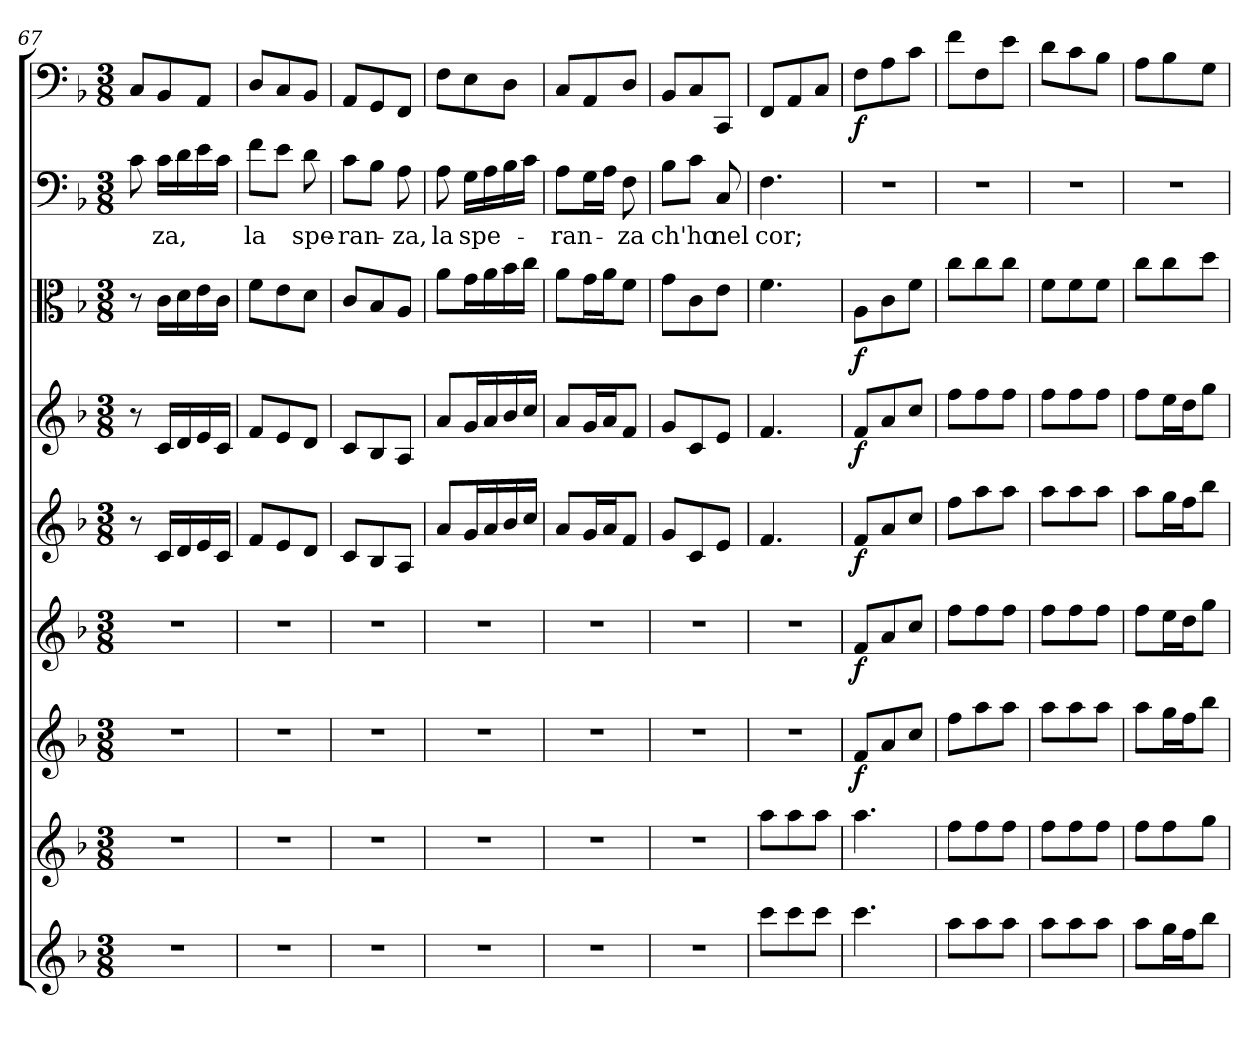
**kern	**kern	**kern	**dynam	**kern	**dynam	**kern	**dynam	**kern	**dynam	**kern	**dynam	**kern	**text	**kern	**dynam
*part9	*part8	*part7	*part7	*part6	*part6	*part5	*part5	*part4	*part4	*part3	*part3	*part2	*part2	*part1	*part1
*staff9	*staff8	*staff7	*staff7	*staff6	*staff6	*staff5	*staff5	*staff4	*staff4	*staff3	*staff3	*staff2	*staff2	*staff1	*staff1
*clefG2	*clefG2	*clefG2	*	*clefG2	*	*clefG2	*	*clefG2	*	*clefC3	*	*clefF4	*	*clefF4	*
*k[b-]	*k[b-]	*k[b-]	*	*k[b-]	*	*k[b-]	*	*k[b-]	*	*k[b-]	*	*k[b-]	*	*k[b-]	*
*F:	*F:	*F:	*	*F:	*	*F:	*	*F:	*	*F:	*	*F:	*	*F:	*
*M3/8	*M3/8	*M3/8	*	*M3/8	*	*M3/8	*	*M3/8	*	*M3/8	*	*M3/8	*	*M3/8	*
=67	=67	=67	=67	=67	=67	=67	=67	=67	=67	=67	=67	=67	=67	=67	=67
4.r	4.r	4.r	.	4.r	.	8r	.	8r	.	8r	.	8c\	.	8C/L	.
.	.	.	.	.	.	16c/LL	.	16c/LL	.	16c\LL	.	16c\LL	-za,	8BB-/	.
.	.	.	.	.	.	16d/	.	16d/	.	16d\	.	16d\	.	.	.
.	.	.	.	.	.	16e/	.	16e/	.	16e\	.	16e\	.	8AA/J	.
.	.	.	.	.	.	16c/JJ	.	16c/JJ	.	16c\JJ	.	16c\JJ	.	.	.
=68	=68	=68	=68	=68	=68	=68	=68	=68	=68	=68	=68	=68	=68	=68	=68
4.r	4.r	4.r	.	4.r	.	8f/L	.	8f/L	.	8f\L	.	8f\L	la	8D/L	.
.	.	.	.	.	.	8e/	.	8e/	.	8e\	.	8e\J	.	8C/	.
.	.	.	.	.	.	8d/J	.	8d/J	.	8d\J	.	8d\	spe-	8BB-/J	.
=69	=69	=69	=69	=69	=69	=69	=69	=69	=69	=69	=69	=69	=69	=69	=69
4.r	4.r	4.r	.	4.r	.	8c/L	.	8c/L	.	8c/L	.	8c\L	-ran-	8AA/L	.
.	.	.	.	.	.	8B-/	.	8B-/	.	8B-/	.	8B-\J	.	8GG/	.
.	.	.	.	.	.	8A/J	.	8A/J	.	8A/J	.	8A\	-za,	8FF/J	.
=70	=70	=70	=70	=70	=70	=70	=70	=70	=70	=70	=70	=70	=70	=70	=70
4.r	4.r	4.r	.	4.r	.	8a/L	.	8a/L	.	8a\L	.	8A\	la	8F\L	.
.	.	.	.	.	.	16g/L	.	16g/L	.	16g\L	.	16G\LL	spe-	8E\	.
.	.	.	.	.	.	16a/	.	16a/	.	16a\	.	16A\	.	.	.
.	.	.	.	.	.	16b-/	.	16b-/	.	16b-\	.	16B-\	.	8D\J	.
.	.	.	.	.	.	16cc/JJ	.	16cc/JJ	.	16cc\JJ	.	16c\JJ	.	.	.
=71	=71	=71	=71	=71	=71	=71	=71	=71	=71	=71	=71	=71	=71	=71	=71
4.r	4.r	4.r	.	4.r	.	8a/L	.	8a/L	.	8a\L	.	8A\L	-ran-	8C/L	.
.	.	.	.	.	.	16g/L	.	16g/L	.	16g\L	.	16G\L	.	8AA/	.
.	.	.	.	.	.	16a/J	.	16a/J	.	16a\J	.	16A\JJ	.	.	.
.	.	.	.	.	.	8f/J	.	8f/J	.	8f\J	.	8F\	-za	8D/J	.
=72	=72	=72	=72	=72	=72	=72	=72	=72	=72	=72	=72	=72	=72	=72	=72
4.r	4.r	4.r	.	4.r	.	8g/L	.	8g/L	.	8g\L	.	8B-\L	ch'ho	8BB-/L	.
.	.	.	.	.	.	8c/	.	8c/	.	8c\	.	8c\J	.	8C/	.
.	.	.	.	.	.	8e/J	.	8e/J	.	8e\J	.	8C/	nel	8CC/J	.
=73	=73	=73	=73	=73	=73	=73	=73	=73	=73	=73	=73	=73	=73	=73	=73
8ccc\L	8aa\L	4.r	.	4.r	.	4.f/	.	4.f/	.	4.f\	.	4.F\	cor;	8FF/L	.
8ccc\	8aa\	.	.	.	.	.	.	.	.	.	.	.	.	8AA/	.
8ccc\J	8aa\J	.	.	.	.	.	.	.	.	.	.	.	.	8C/J	.
=74	=74	=74	=74	=74	=74	=74	=74	=74	=74	=74	=74	=74	=74	=74	=74
4.ccc\	4.aa\	8f/L	f	8f/L	f	8f/L	f	8f/L	f	8A\L	f	4.r	.	8F\L	f
.	.	8a/	.	8a/	.	8a/	.	8a/	.	8c\	.	.	.	8A\	.
.	.	8cc/J	.	8cc/J	.	8cc/J	.	8cc/J	.	8f\J	.	.	.	8c\J	.
=75	=75	=75	=75	=75	=75	=75	=75	=75	=75	=75	=75	=75	=75	=75	=75
8aa\L	8ff\L	8ff\L	.	8ff\L	.	8ff\L	.	8ff\L	.	8cc\L	.	4.r	.	8f\L	.
8aa\	8ff\	8aa\	.	8ff\	.	8aa\	.	8ff\	.	8cc\	.	.	.	8F\	.
8aa\J	8ff\J	8aa\J	.	8ff\J	.	8aa\J	.	8ff\J	.	8cc\J	.	.	.	8e\J	.
=76	=76	=76	=76	=76	=76	=76	=76	=76	=76	=76	=76	=76	=76	=76	=76
8aa\L	8ff\L	8aa\L	.	8ff\L	.	8aa\L	.	8ff\L	.	8f\L	.	4.r	.	8d\L	.
8aa\	8ff\	8aa\	.	8ff\	.	8aa\	.	8ff\	.	8f\	.	.	.	8c\	.
8aa\J	8ff\J	8aa\J	.	8ff\J	.	8aa\J	.	8ff\J	.	8f\J	.	.	.	8B-\J	.
=77	=77	=77	=77	=77	=77	=77	=77	=77	=77	=77	=77	=77	=77	=77	=77
8aa\L	8ff\L	8aa\L	.	8ff\L	.	8aa\L	.	8ff\L	.	8cc\L	.	4.r	.	8A\L	.
16gg\L	8ff\	16gg\L	.	16ee\L	.	16gg\L	.	16ee\L	.	8cc\	.	.	.	8B-\	.
16ff\J	.	16ff\J	.	16dd\J	.	16ff\J	.	16dd\J	.	.	.	.	.	.	.
8bb-\J	8gg\J	8bb-\J	.	8gg\J	.	8bb-\J	.	8gg\J	.	8dd\J	.	.	.	8G\J	.
=	=	=	=	=	=	=	=	=	=	=	=	=	=	=	=
*-	*-	*-	*-	*-	*-	*-	*-	*-	*-	*-	*-	*-	*-	*-	*-
